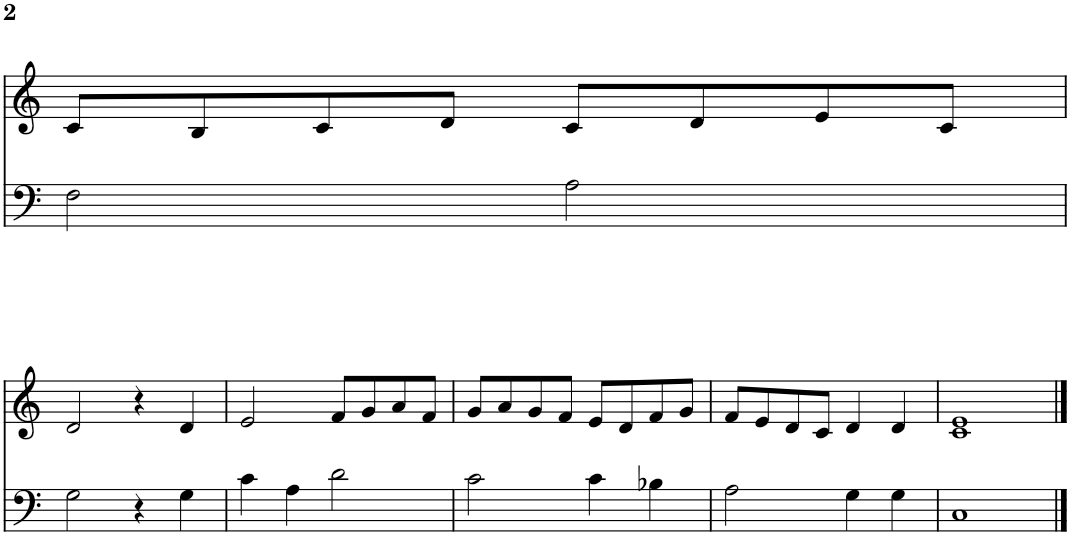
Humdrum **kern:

**kern	**kern
*part1	*part1
*staff2	*staff1
*I"Laute	*
!!LO:PB:g=z
*clefF4	*clefG2
*k[]	*k[]
*M2/2	*M2/2
*met(c|)	*met(c|)
=28	=28
2F\	8c/L
.	8B/
.	8c/
.	8d/J
2A\	8c/L
.	8d/
.	8e/
.	8c/J
!!LO:LB:g=z
=29	=29
2G\	2d/
4r	4r
4G\	4d/
=30	=30
4c\	2e/
4A\	.
2d\	8f/L
.	8g/
.	8a/
.	8f/J
=31	=31
2c\	8g/L
.	8a/
.	8g/
.	8f/J
4c\	8e/L
.	8d/
4B-X\	8f/
.	8g/J
=32	=32
2A\	8f/L
.	8e/
.	8d/
.	8c/J
4G\	4d/
4G\	4d/
=33	=33
1C	1c 1e
==	==
*-	*-
